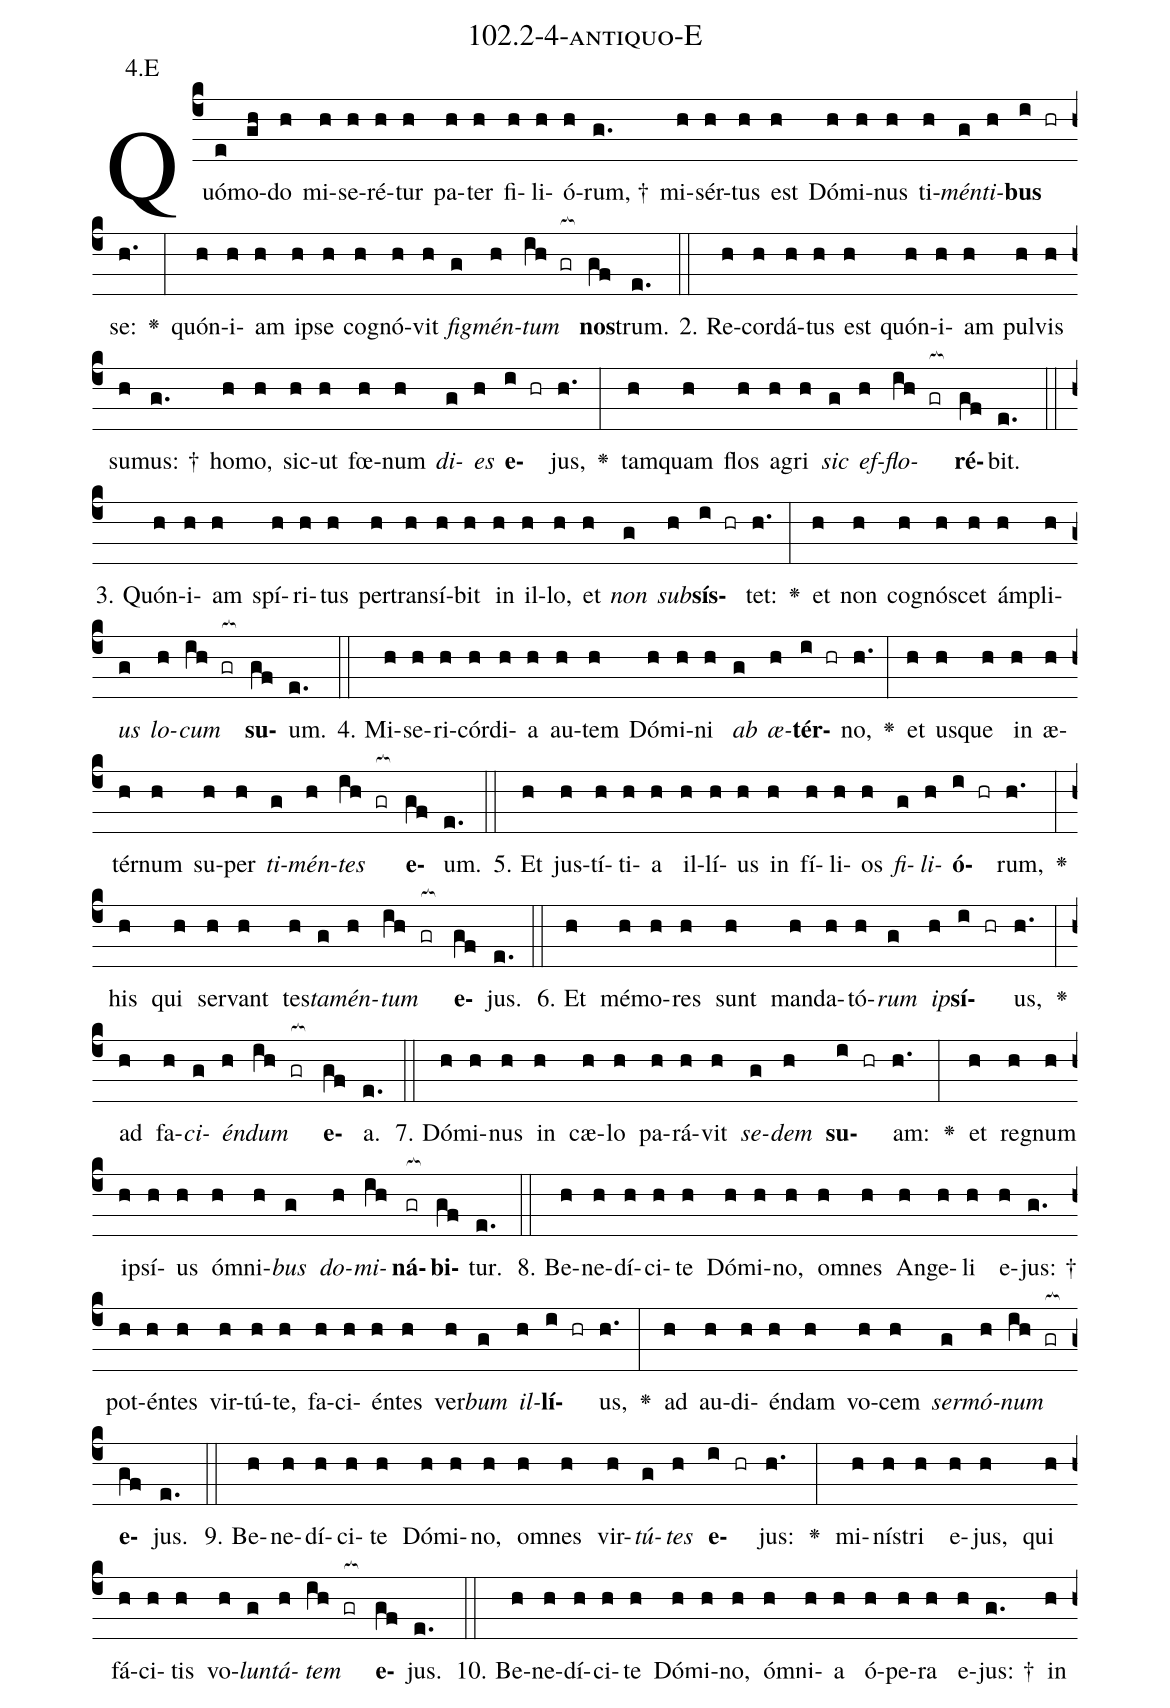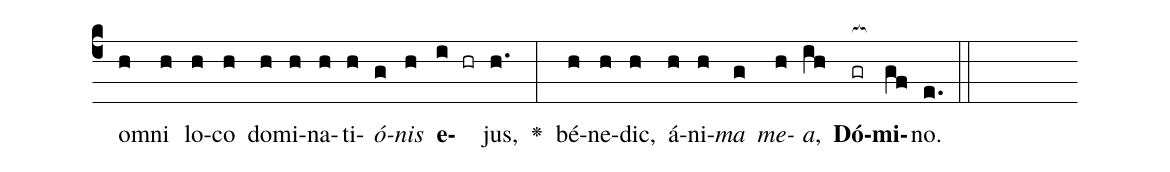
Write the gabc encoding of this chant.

name: 102.2-4-antiquo-E;
annotation: 4.E;
%%
(c4)Quó(e)mo(gh)do(h) mi(h)se(h)ré(h)tur(h) pa(h)ter(h) fi(h)li(h)ó(h)rum, †(g.) mi(h)sér(h)tus(h) est(h) Dó(h)mi(h)nus(h) ti(h)<i>mén</i>(g)<i>ti</i>(h)<b>bus</b>(i hr) se:(h.) <v>\greheightstar</v>(:) quón(h)i(h)am(h) ip(h)se(h) co(h)gnó(h)vit(h) <i>fig</i>(g)<i>mén</i>(h)<i>tum</i>(ih gr[ocb:1{]) <b>nos</b>(gf[ocb:0}])trum.(e.) (::)
2. Re(h)cor(h)dá(h)tus(h) est(h) quón(h)i(h)am(h) pul(h)vis(h) su(h)mus: †(g.) ho(h)mo,(h) sic(h)ut(h) fœ(h)num(h) <i>di</i>(g)<i>es</i>(h) <b>e</b>(i hr)jus,(h.) <v>\greheightstar</v>(:) tam(h)quam(h) flos(h) a(h)gri(h) <i>sic</i>(g) <i>ef</i>(h)<i>flo</i>(ih gr[ocb:1{])<b>ré</b>(gf[ocb:0}])bit.(e.) (::)
3. Quón(h)i(h)am(h) spí(h)ri(h)tus(h) per(h)trans(h)í(h)bit(h) in(h) il(h)lo,(h) et(h) <i>non</i>(g) <i>sub</i>(h)<b>sís</b>(i hr)tet:(h.) <v>\greheightstar</v>(:) et(h) non(h) co(h)gnó(h)scet(h) ám(h)pli(h)<i>us</i>(g) <i>lo</i>(h)<i>cum</i>(ih gr[ocb:1{]) <b>su</b>(gf[ocb:0}])um.(e.) (::)
4. Mi(h)se(h)ri(h)cór(h)di(h)a(h) au(h)tem(h) Dó(h)mi(h)ni(h) <i>ab</i>(g) <i>æ</i>(h)<b>tér</b>(i hr)no,(h.) <v>\greheightstar</v>(:) et(h) us(h)que(h) in(h) æ(h)tér(h)num(h) su(h)per(h) <i>ti</i>(g)<i>mén</i>(h)<i>tes</i>(ih gr[ocb:1{]) <b>e</b>(gf[ocb:0}])um.(e.) (::)
5. Et(h) jus(h)tí(h)ti(h)a(h) il(h)lí(h)us(h) in(h) fí(h)li(h)os(h) <i>fi</i>(g)<i>li</i>(h)<b>ó</b>(i hr)rum,(h.) <v>\greheightstar</v>(:) his(h) qui(h) ser(h)vant(h) tes(h)<i>ta</i>(g)<i>mén</i>(h)<i>tum</i>(ih gr[ocb:1{]) <b>e</b>(gf[ocb:0}])jus.(e.) (::)
6. Et(h) mé(h)mo(h)res(h) sunt(h) man(h)da(h)tó(h)<i>rum</i>(g) <i>ip</i>(h)<b>sí</b>(i hr)us,(h.) <v>\greheightstar</v>(:) ad(h) fa(h)<i>ci</i>(g)<i>én</i>(h)<i>dum</i>(ih gr[ocb:1{]) <b>e</b>(gf[ocb:0}])a.(e.) (::)
7. Dó(h)mi(h)nus(h) in(h) cæ(h)lo(h) pa(h)rá(h)vit(h) <i>se</i>(g)<i>dem</i>(h) <b>su</b>(i hr)am:(h.) <v>\greheightstar</v>(:) et(h) re(h)gnum(h) ip(h)sí(h)us(h) óm(h)ni(h)<i>bus</i>(g) <i>do</i>(h)<i>mi</i>(ih)<b>ná</b>(gr[ocb:1{])<b>bi</b>(gf[ocb:0}])tur.(e.) (::)
8. Be(h)ne(h)dí(h)ci(h)te(h) Dó(h)mi(h)no,(h) om(h)nes(h) An(h)ge(h)li(h) e(h)jus: †(g.) pot(h)én(h)tes(h) vir(h)tú(h)te,(h) fa(h)ci(h)én(h)tes(h) ver(h)<i>bum</i>(g) <i>il</i>(h)<b>lí</b>(i hr)us,(h.) <v>\greheightstar</v>(:) ad(h) au(h)di(h)én(h)dam(h) vo(h)cem(h) <i>ser</i>(g)<i>mó</i>(h)<i>num</i>(ih gr[ocb:1{]) <b>e</b>(gf[ocb:0}])jus.(e.) (::)
9. Be(h)ne(h)dí(h)ci(h)te(h) Dó(h)mi(h)no,(h) om(h)nes(h) vir(h)<i>tú</i>(g)<i>tes</i>(h) <b>e</b>(i hr)jus:(h.) <v>\greheightstar</v>(:) mi(h)nís(h)tri(h) e(h)jus,(h) qui(h) fá(h)ci(h)tis(h) vo(h)<i>lun</i>(g)<i>tá</i>(h)<i>tem</i>(ih gr[ocb:1{]) <b>e</b>(gf[ocb:0}])jus.(e.) (::)
10. Be(h)ne(h)dí(h)ci(h)te(h) Dó(h)mi(h)no,(h) óm(h)ni(h)a(h) ó(h)pe(h)ra(h) e(h)jus: †(g.) in(h) om(h)ni(h) lo(h)co(h) do(h)mi(h)na(h)ti(h)<i>ó</i>(g)<i>nis</i>(h) <b>e</b>(i hr)jus,(h.) <v>\greheightstar</v>(:) bé(h)ne(h)dic,(h) á(h)ni(h)<i>ma</i>(g) <i>me</i>(h)<i>a</i>,(ih) <b>Dó</b>(gr[ocb:1{])<b>mi</b>(gf[ocb:0}])no.(e.) (::)
